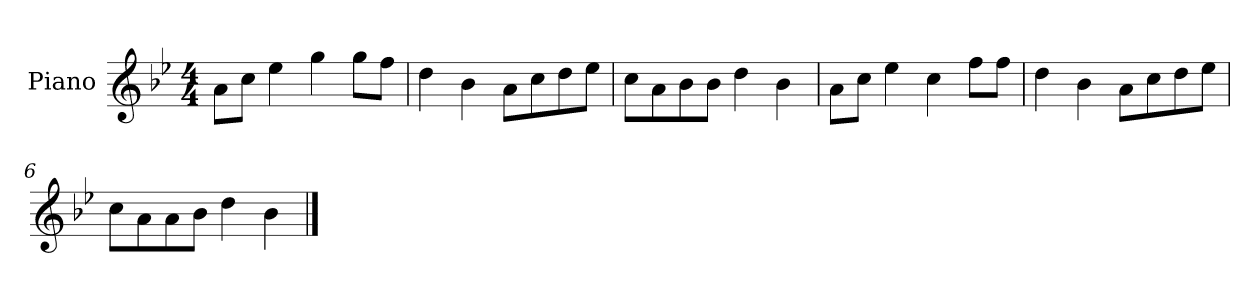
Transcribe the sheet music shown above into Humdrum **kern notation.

**kern
*part1
*staff1
*I"Piano
*I'P-no
*clefG2
*k[b-e-]
*M4/4
*MM90
=1
8a\L
8cc\J
4ee-\
4gg\
8gg\L
8ff\J
=2
4dd\
4b-\
8a\L
8cc\
8dd\
8ee-\J
=3
8cc\L
8a\
8b-\
8b-\J
4dd\
4b-\
=4
8a\L
8cc\J
4ee-\
4cc\
8ff\L
8ff\J
=5
4dd\
4b-\
8a\L
8cc\
8dd\
8ee-\J
=6
8cc\L
8a\
8a\
8b-\J
4dd\
4b-\
==
*-
